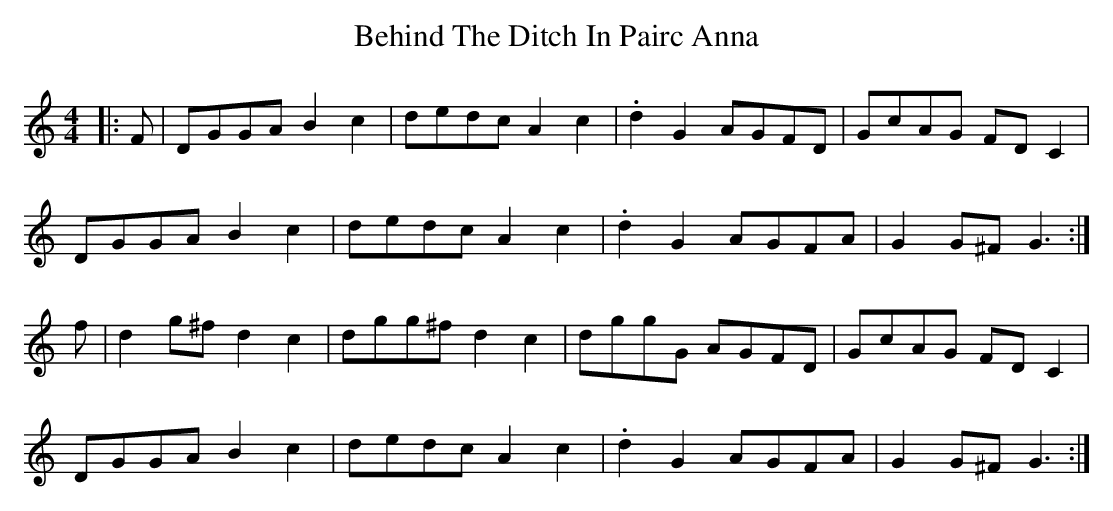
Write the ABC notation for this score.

X:1
T: Behind The Ditch In Pairc Anna
M: 4/4
L: 1/8
K: Gmix
|:F|DGGA B2c2|dedc A2c2|.d2G2 AGFD|GcAG FDC2|
DGGA B2c2|dedc A2c2|.d2G2 AGFA|G2G^F G3:|
f|d2g^f d2c2|dgg^f d2c2|dggG AGFD|GcAG FDC2|
DGGA B2c2|dedc A2c2|.d2G2 AGFA|G2G^F G3:|
